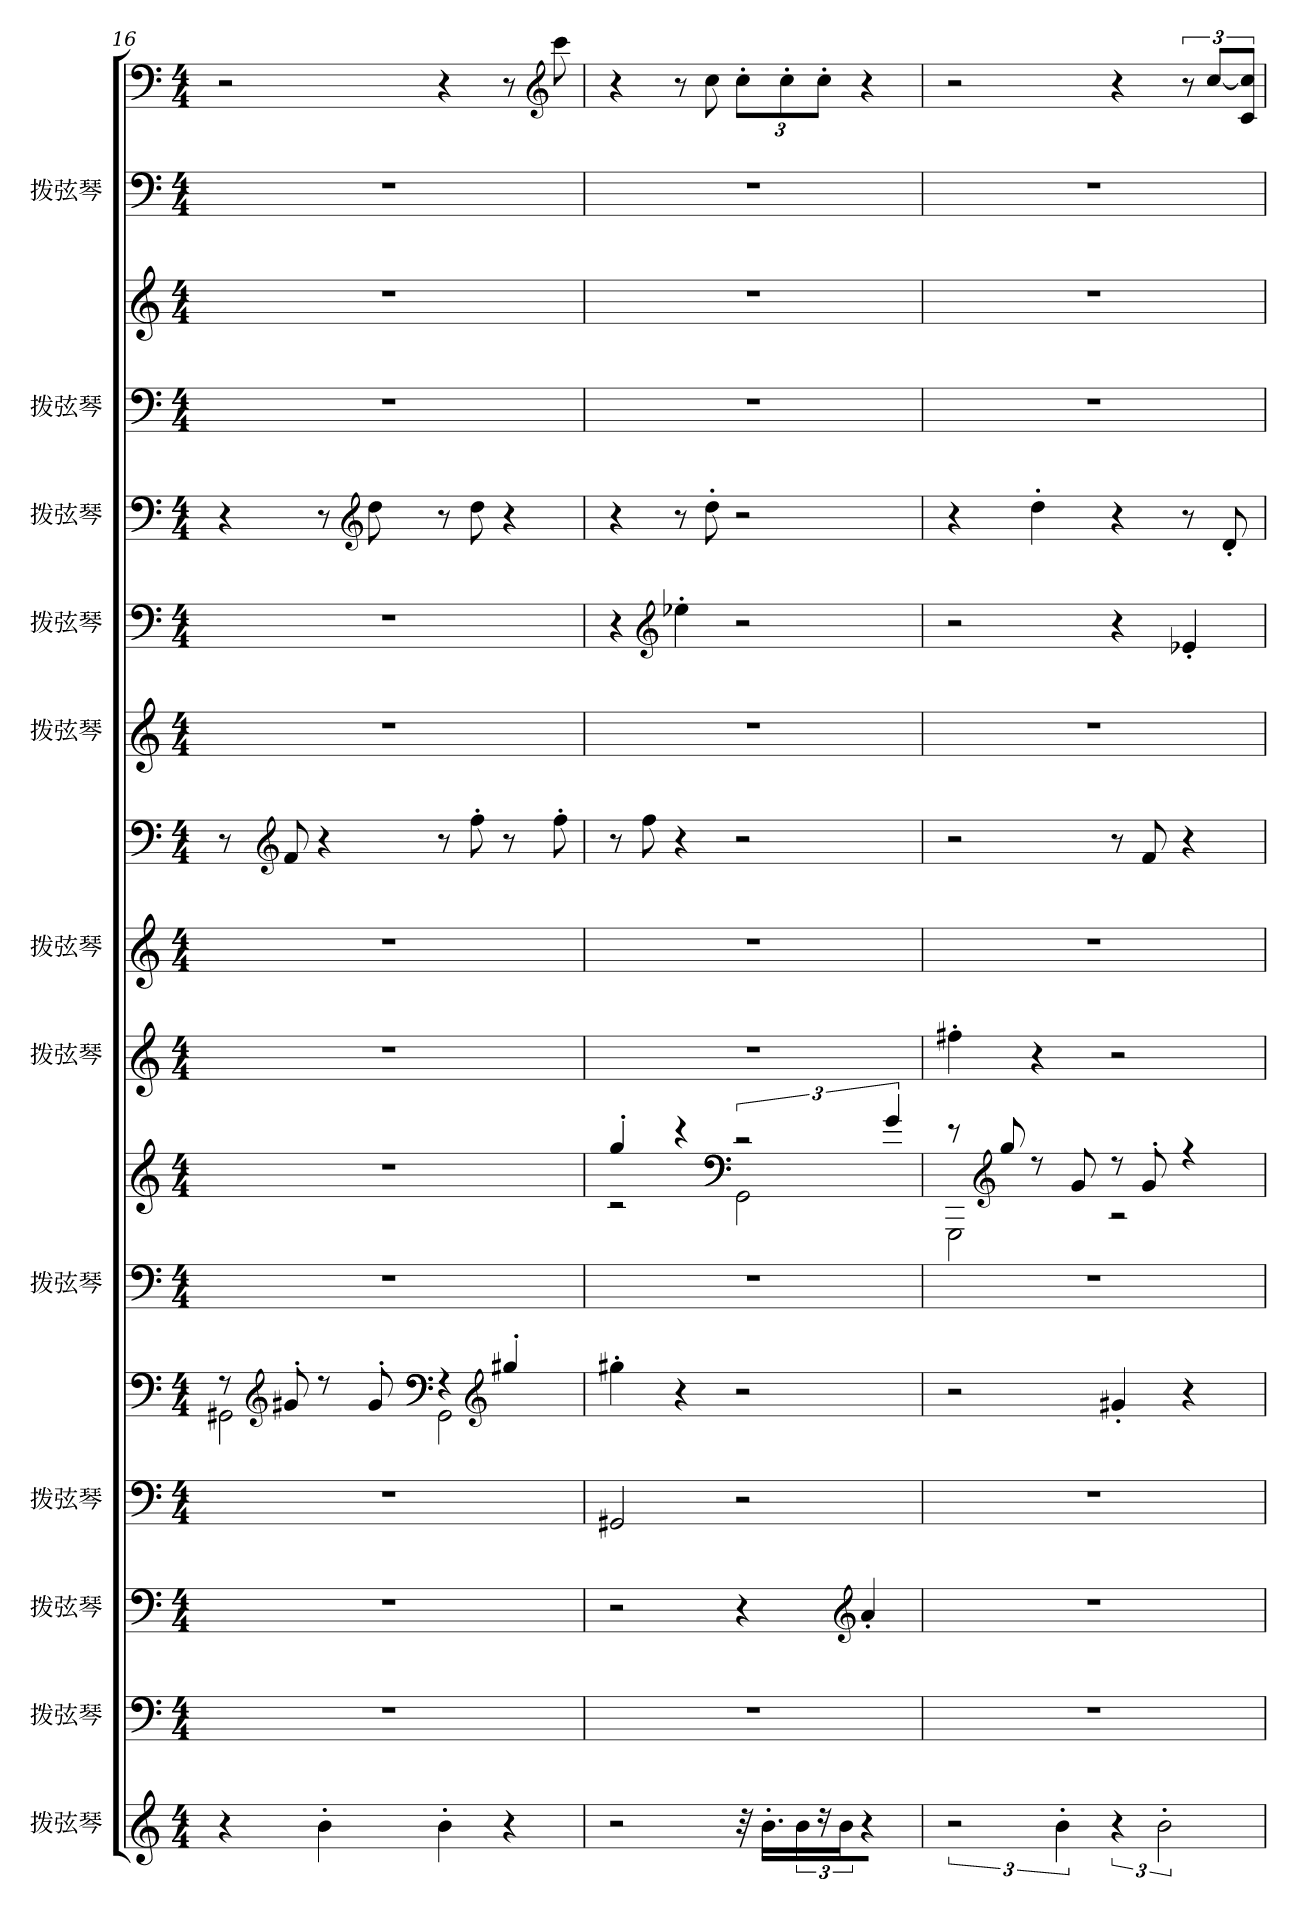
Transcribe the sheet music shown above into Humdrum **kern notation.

**kern	**kern	**kern	**kern	**kern	**kern	**kern	**kern	**kern	**kern	**kern	**kern	**kern	**kern	**kern	**kern	**kern
*part12	*part11	*part10	*part9	*part9	*part8	*part8	*part7	*part6	*part6	*part5	*part4	*part3	*part2	*part2	*part1	*part1
*staff17	*staff16	*staff15	*staff14	*staff13	*staff12	*staff11	*staff10	*staff9	*staff8	*staff7	*staff6	*staff5	*staff4	*staff3	*staff2	*staff1
*I"拨弦琴	*I"拨弦琴	*I"拨弦琴	*I"拨弦琴	*	*I"拨弦琴	*	*I"拨弦琴	*I"拨弦琴	*	*I"拨弦琴	*I"拨弦琴	*I"拨弦琴	*I"拨弦琴	*	*I"拨弦琴	*
*clefG2	*clefF4	*clefF4	*clefF4	*clefF4	*clefF4	*clefG2	*clefG2	*clefG2	*clefF4	*clefG2	*clefF4	*clefF4	*clefF4	*clefG2	*clefF4	*clefF4
*k[]	*k[]	*k[]	*k[]	*k[]	*k[]	*k[]	*k[]	*k[]	*k[]	*k[]	*k[]	*k[]	*k[]	*k[]	*k[]	*k[]
*M4/4	*M4/4	*M4/4	*M4/4	*M4/4	*M4/4	*M4/4	*M4/4	*M4/4	*M4/4	*M4/4	*M4/4	*M4/4	*M4/4	*M4/4	*M4/4	*M4/4
=16	=16	=16	=16	=16	=16	=16	=16	=16	=16	=16	=16	=16	=16	=16	=16	=16
*	*	*	*	*^	*	*	*	*	*	*	*	*	*	*	*	*
4r	1r	1r	1r	8r	2GG#X\	1r	1r	1r	1r	8r	1r	1r	4r	1r	1r	1r	2r
*	*	*	*	*clefG2	*	*	*	*	*	*clefG2	*	*	*	*	*	*	*
.	.	.	.	8g#X'/	.	.	.	.	.	8f/	.	.	.	.	.	.	.
4b'\	.	.	.	8r	.	.	.	.	.	4r	.	.	8r	.	.	.	.
*	*	*	*	*	*	*	*	*	*	*	*	*	*clefG2	*	*	*	*
.	.	.	.	8g#'/	.	.	.	.	.	.	.	.	8dd\	.	.	.	.
*	*	*	*	*clefF4	*	*	*	*	*	*	*	*	*	*	*	*	*
4b'\	.	.	.	4r	2GG#\	.	.	.	.	8r	.	.	8r	.	.	.	4r
.	.	.	.	.	.	.	.	.	.	8ff'\	.	.	8dd\	.	.	.	.
*	*	*	*	*clefG2	*	*	*	*	*	*	*	*	*	*	*	*	*
4r	.	.	.	4gg#X'/	.	.	.	.	.	8r	.	.	4r	.	.	.	8r
*	*	*	*	*	*	*	*	*	*	*	*	*	*	*	*	*	*clefG2
.	.	.	.	.	.	.	.	.	.	8ff'\	.	.	.	.	.	.	8ccc\
*	*	*	*	*v	*v	*	*	*	*	*	*	*	*	*	*	*	*
!!LO:PB:g=z
=17	=17	=17	=17	=17	=17	=17	=17	=17	=17	=17	=17	=17	=17	=17	=17	=17
*	*	*	*	*	*	*^	*	*	*	*	*	*	*	*	*	*
2r	1r	2r	2GG#X/	4gg#X'\	1r	4gg'/	2r	1r	1r	8r	1r	4r	4r	1r	1r	1r	4r
.	.	.	.	.	.	.	.	.	.	8ff\	.	.	.	.	.	.	.
*	*	*	*	*	*	*	*	*	*	*	*	*clefG2	*	*	*	*	*
.	.	.	.	4r	.	4r	.	.	.	4r	.	4ee-X'\	8r	.	.	.	8r
.	.	.	.	.	.	.	.	.	.	.	.	.	8dd'\	.	.	.	8cc\
*	*	*	*	*	*	*clefF4	*	*	*	*	*	*	*	*	*	*	*
*	*	*	*	*	*	*	*	*	*	*	*	*	*	*	*	*	*Xbrackettup
32r	.	4r	2r	2r	.	3r	2GG\	.	.	2r	.	2r	2r	.	.	.	12cc'\L
16.b'\LL	.	.	.	.	.	.	.	.	.	.	.	.	.	.	.	.	.
.	.	.	.	.	.	.	.	.	.	.	.	.	.	.	.	.	12cc'\
24b\JJ	.	.	.	.	.	.	.	.	.	.	.	.	.	.	.	.	.
24r	.	.	.	.	.	.	.	.	.	.	.	.	.	.	.	.	12cc'\J
24b\	.	.	.	.	.	.	.	.	.	.	.	.	.	.	.	.	.
*	*	*clefG2	*	*	*	*	*	*	*	*	*	*	*	*	*	*	*
4r	.	4a'/	.	.	.	.	.	.	.	.	.	.	.	.	.	.	4r
.	.	.	.	.	.	6g/	.	.	.	.	.	.	.	.	.	.	.
=18	=18	=18	=18	=18	=18	=18	=18	=18	=18	=18	=18	=18	=18	=18	=18	=18	=18
3r	1r	1r	1r	2r	1r	8r	2GGG\	4ff#X'\	1r	2r	1r	2r	4r	1r	1r	1r	2r
*	*	*	*	*	*	*clefG2	*	*	*	*	*	*	*	*	*	*	*
.	.	.	.	.	.	8gg/	.	.	.	.	.	.	.	.	.	.	.
.	.	.	.	.	.	8r	.	4r	.	.	.	.	4dd'\	.	.	.	.
6b'\	.	.	.	.	.	.	.	.	.	.	.	.	.	.	.	.	.
.	.	.	.	.	.	8g/	.	.	.	.	.	.	.	.	.	.	.
6r	.	.	.	4g#X'/	.	8r	2r	2r	.	8r	.	4r	4r	.	.	.	4r
.	.	.	.	.	.	8g'/	.	.	.	8f/	.	.	.	.	.	.	.
3b'\	.	.	.	.	.	.	.	.	.	.	.	.	.	.	.	.	.
*	*	*	*	*	*	*	*	*	*	*	*	*	*	*	*	*	*brackettup
.	.	.	.	4r	.	4r	.	.	.	4r	.	4e-X'/	8r	.	.	.	12r
.	.	.	.	.	.	.	.	.	.	.	.	.	.	.	.	.	[12cc/L
.	.	.	.	.	.	.	.	.	.	.	.	.	8d'/	.	.	.	.
.	.	.	.	.	.	.	.	.	.	.	.	.	.	.	.	.	12c/ 12cc/]J
*	*	*	*	*	*	*v	*v	*	*	*	*	*	*	*	*	*	*
=	=	=	=	=	=	=	=	=	=	=	=	=	=	=	=	=
*-	*-	*-	*-	*-	*-	*-	*-	*-	*-	*-	*-	*-	*-	*-	*-	*-
